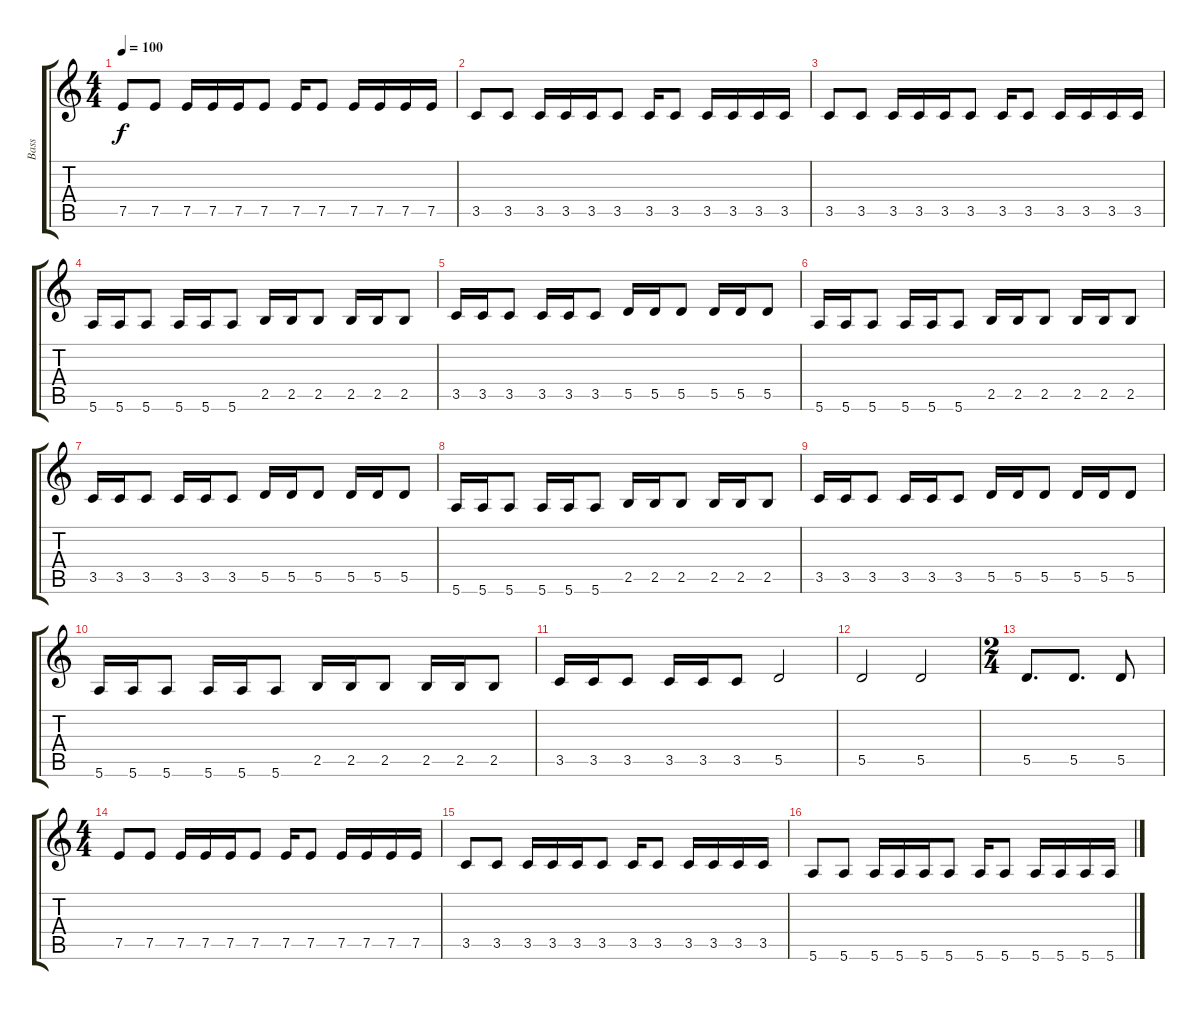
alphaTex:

\track ("Bass" "Bass") {instrument electricbassfinger}
\staff {score tabs}
\tuning (E4 B3 G3 D3 A2 E2) {hide}
\ts (4 4)
\tempo 100
\clef g2
\ks c
7.5.8{dy f} 7.5.8 7.5.16 7.5.16 7.5.16 7.5.8 7.5.16 7.5.8 7.5.16 7.5.16 7.5.16 7.5.16 |
3.5.8 3.5.8 3.5.16 3.5.16 3.5.16 3.5.8 3.5.16 3.5.8 3.5.16 3.5.16 3.5.16 3.5.16 |
3.5.8 3.5.8 3.5.16 3.5.16 3.5.16 3.5.8 3.5.16 3.5.8 3.5.16 3.5.16 3.5.16 3.5.16 |
5.6.16 5.6.16 5.6.8 5.6.16 5.6.16 5.6.8 2.5.16 2.5.16 2.5.8 2.5.16 2.5.16 2.5.8 |
3.5.16 3.5.16 3.5.8 3.5.16 3.5.16 3.5.8 5.5.16 5.5.16 5.5.8 5.5.16 5.5.16 5.5.8 |
5.6.16 5.6.16 5.6.8 5.6.16 5.6.16 5.6.8 2.5.16 2.5.16 2.5.8 2.5.16 2.5.16 2.5.8 |
3.5.16 3.5.16 3.5.8 3.5.16 3.5.16 3.5.8 5.5.16 5.5.16 5.5.8 5.5.16 5.5.16 5.5.8 |
5.6.16 5.6.16 5.6.8 5.6.16 5.6.16 5.6.8 2.5.16 2.5.16 2.5.8 2.5.16 2.5.16 2.5.8 |
3.5.16 3.5.16 3.5.8 3.5.16 3.5.16 3.5.8 5.5.16 5.5.16 5.5.8 5.5.16 5.5.16 5.5.8 |
5.6.16 5.6.16 5.6.8 5.6.16 5.6.16 5.6.8 2.5.16 2.5.16 2.5.8 2.5.16 2.5.16 2.5.8 |
3.5.16 3.5.16 3.5.8 3.5.16 3.5.16 3.5.8 5.5.2 |
5.5.2 5.5.2 |
\ts (2 4)
5.5.8{d} 5.5.8{d} 5.5.8 |
\ts (4 4)
7.5.8 7.5.8 7.5.16 7.5.16 7.5.16 7.5.8 7.5.16 7.5.8 7.5.16 7.5.16 7.5.16 7.5.16 |
3.5.8 3.5.8 3.5.16 3.5.16 3.5.16 3.5.8 3.5.16 3.5.8 3.5.16 3.5.16 3.5.16 3.5.16 |
5.6.8 5.6.8 5.6.16 5.6.16 5.6.16 5.6.8 5.6.16 5.6.8 5.6.16 5.6.16 5.6.16 5.6.16
